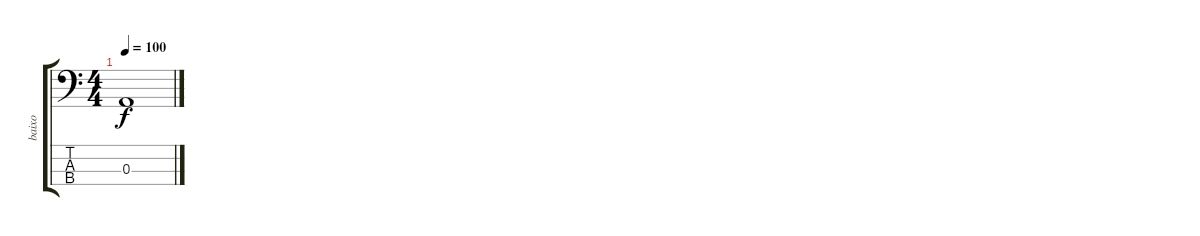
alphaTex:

\track ("baixo" "baixo") {instrument electricbassfinger}
\staff {score tabs}
\tuning (G2 D2 A1 E1) {hide}
\ts (4 4)
\tempo 100
\clef f4
\ks c
0.3.1{dy f}
